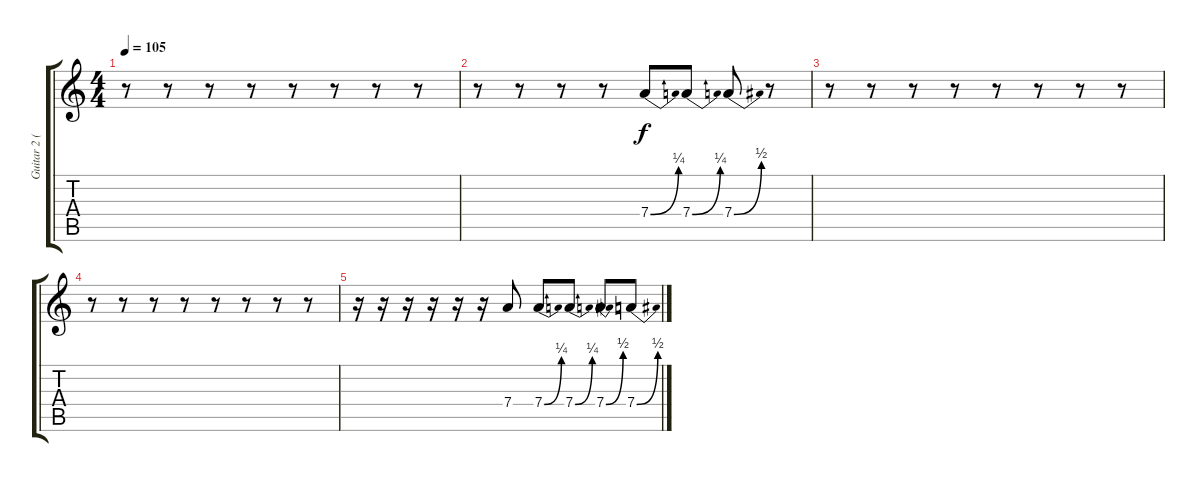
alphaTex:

\track ("Guitar 2 ( Brett Scallions )" "Guitar 2 (") {instrument overdrivenguitar}
\staff {score tabs}
\tuning (E4 B3 G3 D3 A2 E2) {hide}
\ts (4 4)
\tempo 105
\clef g2
\ks c
r.8{dy f} r.8 r.8 r.8 r.8 r.8 r.8 r.8 |
r.8 r.8 r.8 r.8 7.4{be (bend 0 0 60 1)}.8 7.4{be (bend 0 0 60 1)}.8 7.4{be (bend 0 0 60 2)}.8 r.8 |
r.8 r.8 r.8 r.8 r.8 r.8 r.8 r.8 |
r.8 r.8 r.8 r.8 r.8 r.8 r.8 r.8 |
r.16 r.16 r.16 r.16 r.16 r.16 7.4.8 7.4{be (bend 0 0 60 1)}.8 7.4{be (bend 0 0 60 1)}.8 7.4{be (bend 0 0 60 2)}.8 7.4{be (bend 0 0 60 2)}.8
